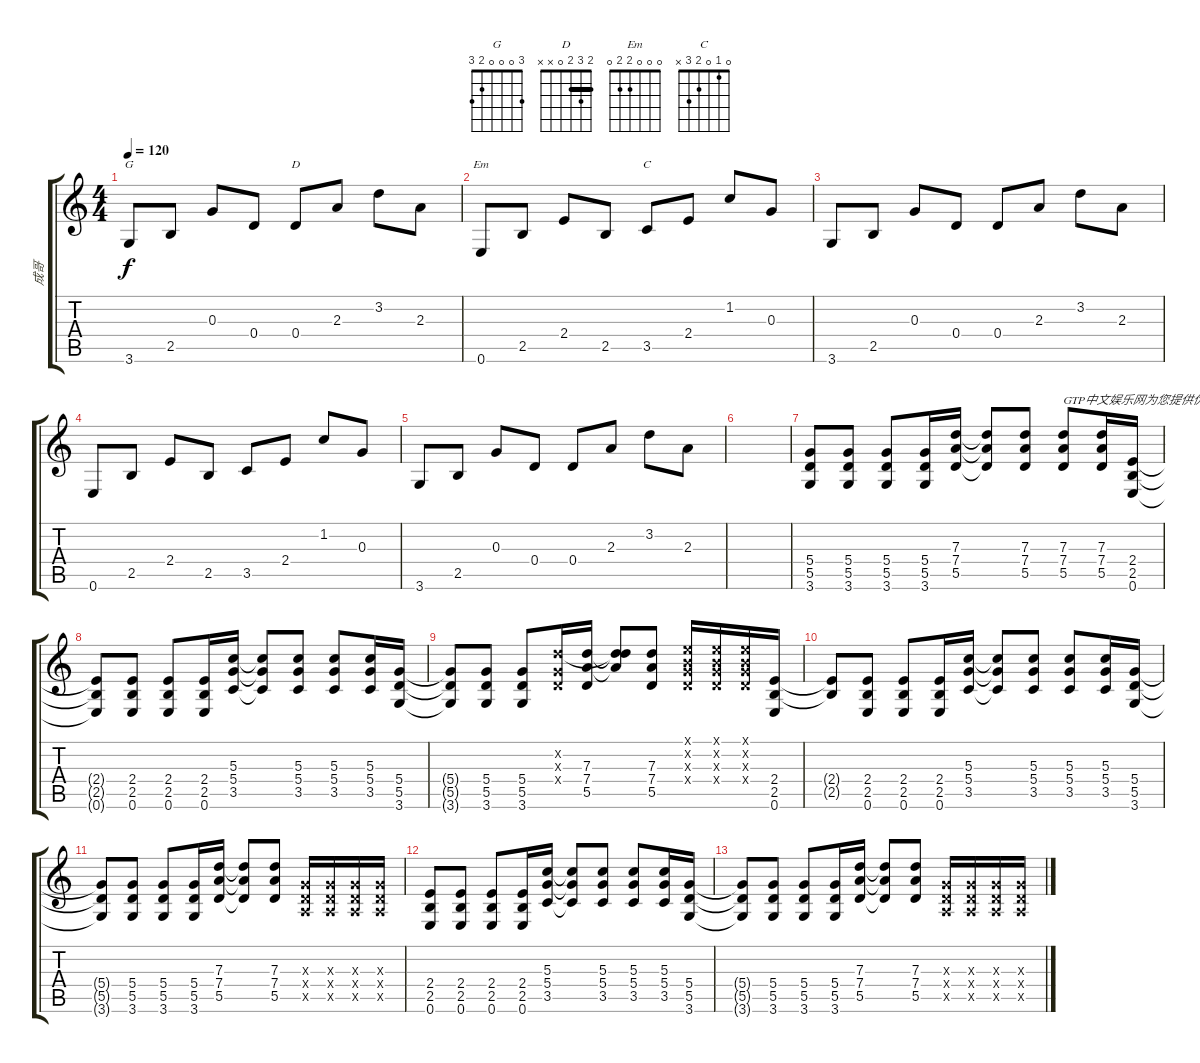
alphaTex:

\track ("成哥" "成哥") {instrument electricguitarmuted}
\staff {score tabs}
\tuning (E4 B3 G3 D3 A2 E2) {hide}
\chord ("G" 3 0 0 0 2 3)
\chord ("D" 2 3 2 0 x x) {barre 2}
\chord ("Em" 0 0 0 2 2 0)
\chord ("C" 0 1 0 2 3 x)
\ts (4 4)
\tempo 120
\clef g2
\ks c
3.6.8{ch "G" dy f} 2.5.8 0.3.8 0.4.8 0.4.8{ch "D"} 2.3.8 3.2.8 2.3.8 |
0.6.8{ch "Em"} 2.5.8 2.4.8 2.5.8 3.5.8{ch "C"} 2.4.8 1.2.8 0.3.8 |
3.6.8 2.5.8 0.3.8 0.4.8 0.4.8 2.3.8 3.2.8 2.3.8 |
0.6.8 2.5.8 2.4.8 2.5.8 3.5.8 2.4.8 1.2.8 0.3.8 |
3.6.8 2.5.8 0.3.8 0.4.8 0.4.8 2.3.8 3.2.8 2.3.8 |
|
(5.4 5.5 3.6).8{instrument overdrivenguitar} (5.4 5.5 3.6).8 (5.4 5.5 3.6).8 (5.4 5.5 3.6).16 (7.3 7.4 5.5).16 (7.3{t} 7.4{t} 5.5{t}).8 (7.3 7.4 5.5).8 (7.3 7.4 5.5).8{txt "GTP中文娱乐网为您提供优秀的谱子"} (7.3 7.4 5.5).16 (2.4 2.5 0.6).16 |
(2.4{t} 2.5{t} 0.6{t}).8 (2.4 2.5 0.6).8 (2.4 2.5 0.6).8 (2.4 2.5 0.6).16 (5.3 5.4 3.5).16 (5.3{t} 5.4{t} 3.5{t}).8 (5.3 5.4 3.5).8 (5.3 5.4 3.5).8 (5.3 5.4 3.5).16 (5.4 5.5 3.6).16 |
(5.4{t} 5.5{t} 3.6{t}).8 (5.4 5.5 3.6).8 (5.4 5.5 3.6).8 (3.2{x} 0.3{x} 0.4{x}).16 (7.3 7.4 5.5).16 (3.2{t} 7.3{t} 7.4{t}).8 (7.3 7.4 5.5).8 (0.1{x} 0.2{x} 0.3{x} 0.4{x}).16 (0.1{x} 0.2{x} 0.3{x} 0.4{x}).16 (0.1{x} 0.2{x} 0.3{x} 0.4{x}).16 (2.4 2.5 0.6).16 |
(2.4{t} 2.5{t}).8 (2.4 2.5 0.6).8 (2.4 2.5 0.6).8 (2.4 2.5 0.6).16 (5.3 5.4 3.5).16 (5.3{t} 5.4{t} 3.5{t}).8 (5.3 5.4 3.5).8 (5.3 5.4 3.5).8 (5.3 5.4 3.5).16 (5.4 5.5 3.6).16 |
(5.4{t} 5.5{t} 3.6{t}).8 (5.4 5.5 3.6).8 (5.4 5.5 3.6).8 (5.4 5.5 3.6).16 (7.3 7.4 5.5).16 (7.3{t} 7.4{t} 5.5{t}).8 (7.3 7.4 5.5).8 (0.3{x} 0.4{x} 0.5{x}).16 (0.3{x} 0.4{x} 0.5{x}).16 (0.3{x} 0.4{x} 0.5{x}).16 (0.3{x} 0.4{x} 0.5{x}).16 |
(2.4 2.5 0.6).8 (2.4 2.5 0.6).8 (2.4 2.5 0.6).8 (2.4 2.5 0.6).16 (5.3 5.4 3.5).16 (5.3{t} 5.4{t} 3.5{t}).8 (5.3 5.4 3.5).8 (5.3 5.4 3.5).8 (5.3 5.4 3.5).16 (5.4 5.5 3.6).16 |
(5.4{t} 5.5{t} 3.6{t}).8 (5.4 5.5 3.6).8 (5.4 5.5 3.6).8 (5.4 5.5 3.6).16 (7.3 7.4 5.5).16 (7.3{t} 7.4{t} 5.5{t}).8 (7.3 7.4 5.5).8 (0.3{x} 0.4{x} 0.5{x}).16 (0.3{x} 0.4{x} 0.5{x}).16 (0.3{x} 0.4{x} 0.5{x}).16 (0.3{x} 0.4{x} 0.5{x}).16
